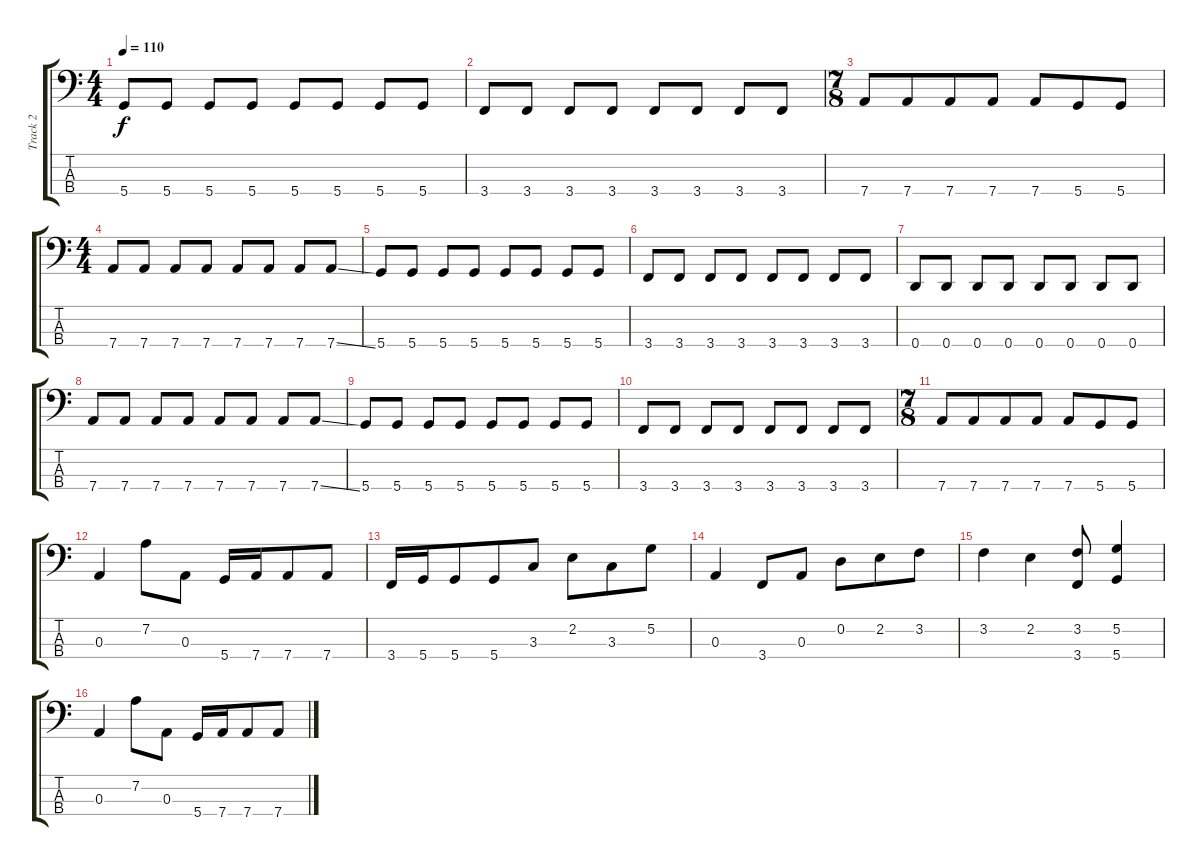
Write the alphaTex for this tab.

\track ("Track 2" "Track 2") {instrument electricbasspick}
\staff {score tabs}
\tuning (G2 D2 A1 D1) {hide}
\ts (4 4)
\tempo 110
\clef f4
\ks c
5.4.8{dy f} 5.4.8 5.4.8 5.4.8 5.4.8 5.4.8 5.4.8 5.4.8 |
3.4.8 3.4.8 3.4.8 3.4.8 3.4.8 3.4.8 3.4.8 3.4.8 |
\ts (7 8)
7.4.8 7.4.8 7.4.8 7.4.8 7.4.8 5.4.8 5.4.8 |
\ts (4 4)
7.4.8 7.4.8 7.4.8 7.4.8 7.4.8 7.4.8 7.4.8 7.4{ss}.8 |
5.4.8 5.4.8 5.4.8 5.4.8 5.4.8 5.4.8 5.4.8 5.4.8 |
3.4.8 3.4.8 3.4.8 3.4.8 3.4.8 3.4.8 3.4.8 3.4.8 |
0.4.8 0.4.8 0.4.8 0.4.8 0.4.8 0.4.8 0.4.8 0.4.8 |
7.4.8 7.4.8 7.4.8 7.4.8 7.4.8 7.4.8 7.4.8 7.4{ss}.8 |
5.4.8 5.4.8 5.4.8 5.4.8 5.4.8 5.4.8 5.4.8 5.4.8 |
3.4.8 3.4.8 3.4.8 3.4.8 3.4.8 3.4.8 3.4.8 3.4.8 |
\ts (7 8)
7.4.8 7.4.8 7.4.8 7.4.8 7.4.8 5.4.8 5.4.8 |
0.3.4 7.2.8 0.3.8 5.4.16 7.4.16 7.4.8 7.4.8 |
3.4.16 5.4.16 5.4.8 5.4.8 3.3.8 2.2.8 3.3.8 5.2.8 |
0.3.4 3.4.8 0.3.8 0.2.8 2.2.8 3.2.8 |
3.2.4 2.2.4 (3.2 3.4).8 (5.2 5.4).4 |
0.3.4 7.2.8 0.3.8 5.4.16 7.4.16 7.4.8 7.4.8
